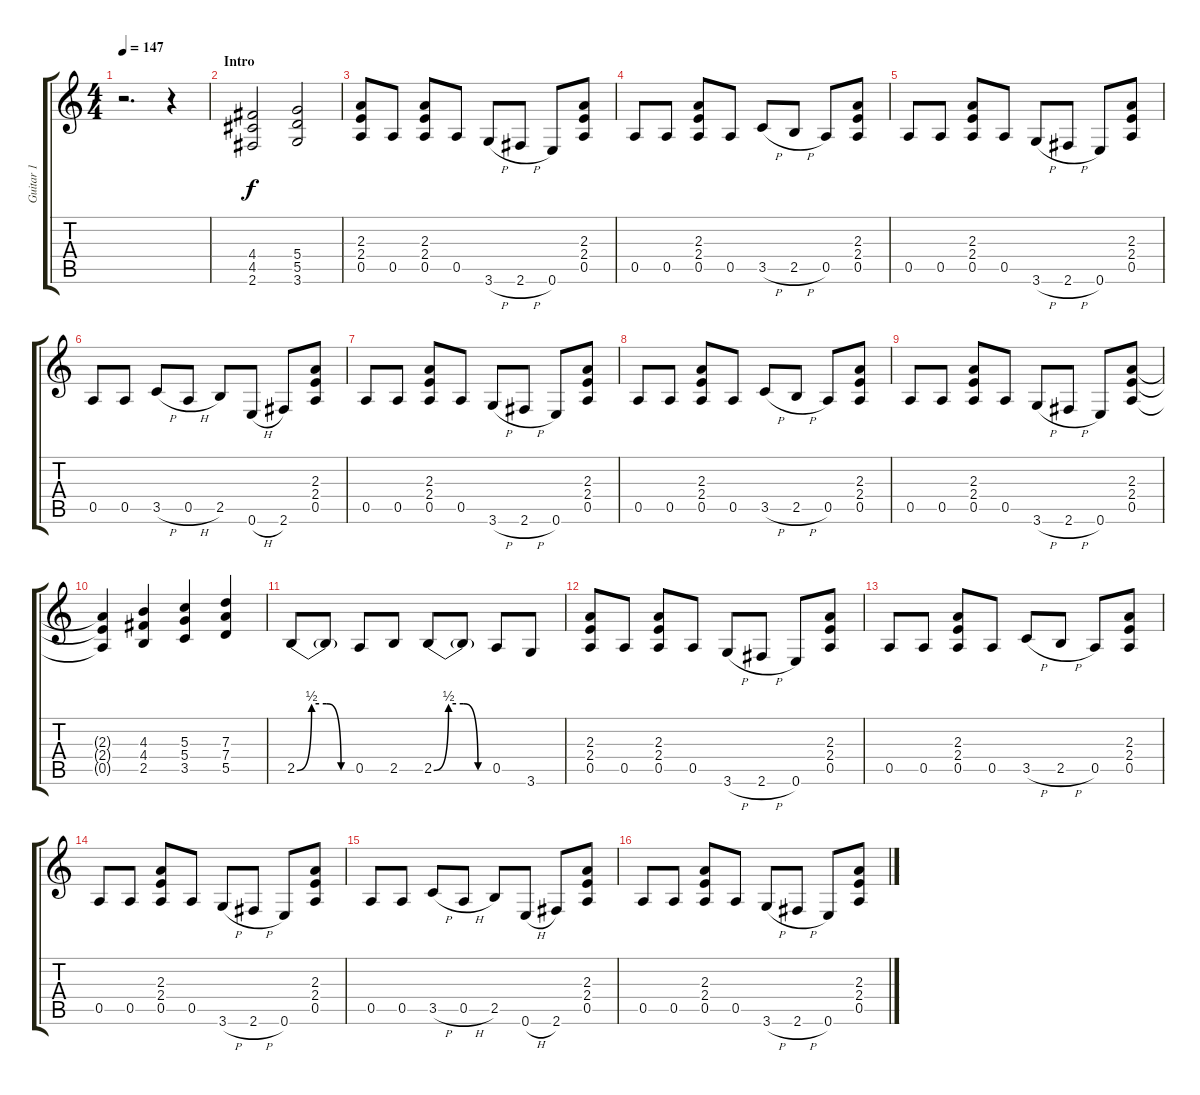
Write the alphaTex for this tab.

\track ("Guitar 1" "Guitar 1") {instrument distortionguitar}
\staff {score tabs}
\tuning (E4 B3 G3 D3 A2 E2) {hide}
\ts (4 4)
\tempo 147
\clef g2
\ks c
r.2{d dy f instrument distortionguitar} r.4 |
\section ("" "Intro")
(4.4 4.5 2.6).2 (5.4 5.5 3.6).2 |
(2.3 2.4 0.5).8 0.5.8 (2.3 2.4 0.5).8 0.5.8 3.6{h}.8 2.6{h}.8 0.6.8 (2.3 2.4 0.5).8 |
0.5.8 0.5.8 (2.3 2.4 0.5).8 0.5.8 3.5{h}.8 2.5{h}.8 0.5.8 (2.3 2.4 0.5).8 |
0.5.8 0.5.8 (2.3 2.4 0.5).8 0.5.8 3.6{h}.8 2.6{h}.8 0.6.8 (2.3 2.4 0.5).8 |
0.5.8 0.5.8 3.5{h}.8 0.5{h}.8 2.5.8 0.6{h}.8 2.6.8 (2.3 2.4 0.5).8 |
0.5.8 0.5.8 (2.3 2.4 0.5).8 0.5.8 3.6{h}.8 2.6{h}.8 0.6.8 (2.3 2.4 0.5).8 |
0.5.8 0.5.8 (2.3 2.4 0.5).8 0.5.8 3.5{h}.8 2.5{h}.8 0.5.8 (2.3 2.4 0.5).8 |
0.5.8 0.5.8 (2.3 2.4 0.5).8 0.5.8 3.6{h}.8 2.6{h}.8 0.6.8 (2.3 2.4 0.5).8 |
(2.3{t} 2.4{t} 0.5{t}).4 (4.3 4.4 2.5).4 (5.3 5.4 3.5).4 (7.3 7.4 5.5).4 |
2.5{be (custom 0 0 15 2 30 2 45 0 60 0)}.8 2.5{t}.8 0.5.8 2.5.8 2.5{be (custom 0 0 15 2 30 2 45 0 60 0)}.8 2.5{t}.8 0.5.8 3.6.8 |
(2.3 2.4 0.5).8 0.5.8 (2.3 2.4 0.5).8 0.5.8 3.6{h}.8 2.6{h}.8 0.6.8 (2.3 2.4 0.5).8 |
0.5.8 0.5.8 (2.3 2.4 0.5).8 0.5.8 3.5{h}.8 2.5{h}.8 0.5.8 (2.3 2.4 0.5).8 |
0.5.8 0.5.8 (2.3 2.4 0.5).8 0.5.8 3.6{h}.8 2.6{h}.8 0.6.8 (2.3 2.4 0.5).8 |
0.5.8 0.5.8 3.5{h}.8 0.5{h}.8 2.5.8 0.6{h}.8 2.6.8 (2.3 2.4 0.5).8 |
0.5.8 0.5.8 (2.3 2.4 0.5).8 0.5.8 3.6{h}.8 2.6{h}.8 0.6.8 (2.3 2.4 0.5).8
